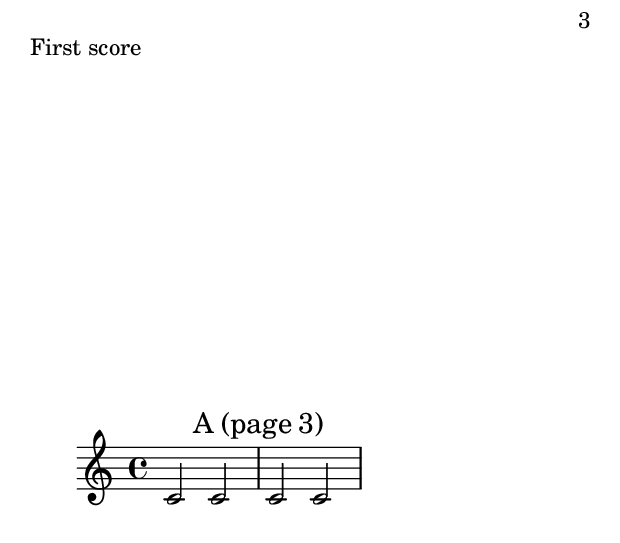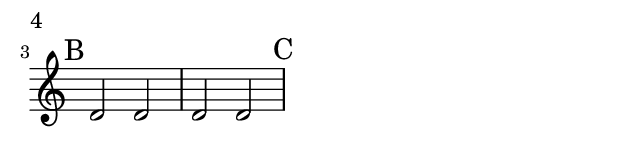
%% Do not edit this file; it is auto-generated from input/new
%% This file is in the public domain.
\version "2.11.38"
\layout { ragged-right= ##t }
\header {
  doctitle = "Page label"
  lsrtags = "spacing"
  texidoc = "Page labels may be placed inside music or at top-level,
and refered to in markups."
}
% begin verbatim
#(set-default-paper-size "a6")

#(define-markup-command (toc-line layout props label text) (symbol? markup?)
  (interpret-markup layout props
   (markup #:fill-line (text #:page-ref label "8" "?"))))

\book {
  \markup \huge \fill-line { \null "Title Page" \null }

  \pageBreak

  \label #'toc
  \markup \column {
    \large \fill-line { \null "Table of contents" \null }
    \toc-line #'toc "Table of contents"
    \toc-line #'firstScore "First Score"
    \toc-line #'markA "Mark A"
    \toc-line #'markB "Mark B"
    \toc-line #'markC "Mark C"
    \toc-line #'unknown "Unknown label"
  }

  \pageBreak

  \label #'firstScore
  \score {
    { c'2 c'
      \mark \markup { A (page \concat { \page-ref #'markA "0" "?" ) }} \label #'markA 
      c' c'
      \pageBreak
      \mark "B" \label #'markB
      d' d'
      d' d'
      \once \override Score . RehearsalMark #'break-visibility = #begin-of-line-invisible
      \mark "C" \label #'markC
    }
    \header { piece = "First score" }
  }
}
